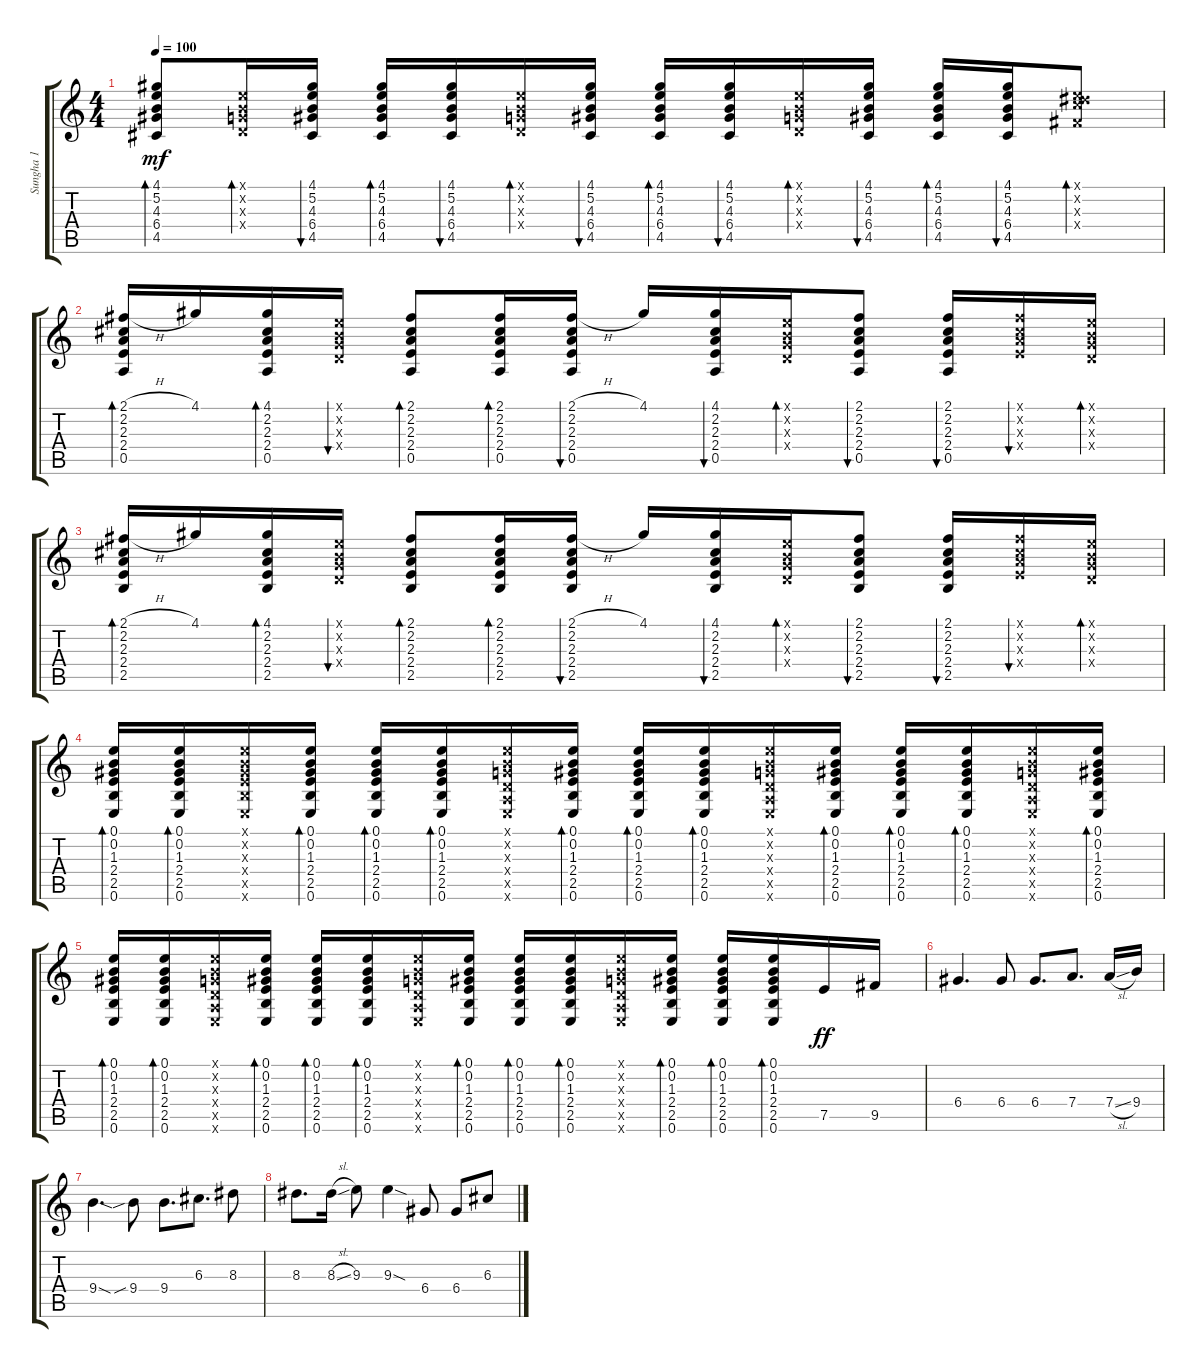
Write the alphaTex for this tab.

\track ("Sungha 1" "Sungha 1") {instrument acousticguitarsteel}
\staff {score tabs}
\tuning (E4 B3 G3 D3 A2 E2) {hide}
\ts (4 4)
\tempo 100
\clef g2
\ks c
(4.1 5.2 4.3 6.4 4.5).8{bd 30 dy mf} (0.1{x} 0.2{x} 0.3{x} 0.4{x}).16{bd 30} (4.1 5.2 4.3 6.4 4.5).16{bu 30} (4.1 5.2 4.3 6.4 4.5).16{bd 30} (4.1 5.2 4.3 6.4 4.5).16{bu 30} (0.1{x} 0.2{x} 0.3{x} 0.4{x}).16{bd 30} (4.1 5.2 4.3 6.4 4.5).16{bu 30} (4.1 5.2 4.3 6.4 4.5).16{bd 30} (4.1 5.2 4.3 6.4 4.5).16{bu 30} (0.1{x} 0.2{x} 0.3{x} 0.4{x}).16{bd 30} (4.1 5.2 4.3 6.4 4.5).16{bu 30} (4.1 5.2 4.3 6.4 4.5).16{bd 30} (4.1 5.2 4.3 6.4 4.5).16{bu 30} (0.1{x} 4.2{x} 5.3{x} 4.4{x}).8{bd 30} |
(2.1{h} 2.2 2.3 2.4 0.5).16{bd 30} 4.1.16 (4.1 2.2 2.3 2.4 0.5).16{bd 30} (0.1{x} 0.2{x} 0.3{x} 0.4{x}).16{bu 30} (2.1 2.2 2.3 2.4 0.5).8{bd 30} (2.1 2.2 2.3 2.4 0.5).16{bd 30} (2.1{h} 2.2 2.3 2.4 0.5).16{bu 30} 4.1.16 (4.1 2.2 2.3 2.4 0.5).16{bu 30} (0.1{x} 0.2{x} 0.3{x} 0.4{x}).16{bd 30} (2.1 2.2 2.3 2.4 0.5).8{bu 30} (2.1 2.2 2.3 2.4 0.5).16{bu 30} (2.1{x} 2.2{x} 2.3{x} 2.4{x}).16{bu 30} (0.1{x} 0.2{x} 0.3{x} 0.4{x}).16{bd 30} |
(2.1{h} 2.2 2.3 2.4 2.5).16{bd 30} 4.1.16 (4.1 2.2 2.3 2.4 2.5).16{bd 30} (0.1{x} 0.2{x} 0.3{x} 0.4{x}).16{bu 30} (2.1 2.2 2.3 2.4 2.5).8{bd 30} (2.1 2.2 2.3 2.4 2.5).16{bd 30} (2.1{h} 2.2 2.3 2.4 2.5).16{bu 30} 4.1.16 (4.1 2.2 2.3 2.4 2.5).16{bu 30} (0.1{x} 0.2{x} 0.3{x} 0.4{x}).16{bd 30} (2.1 2.2 2.3 2.4 2.5).8{bu 30} (2.1 2.2 2.3 2.4 2.5).16{bu 30} (2.1{x} 2.2{x} 2.3{x} 2.4{x}).16{bu 30} (0.1{x} 0.2{x} 0.3{x} 0.4{x}).16{bd 30} |
(0.1 0.2 1.3 2.4 2.5 0.6).16{bd 30} (0.1 0.2 1.3 2.4 2.5 0.6).16{bd 30} (0.1{x} 0.2{x} 1.3{x} 2.4{x} 2.5{x} 0.6{x}).16 (0.1 0.2 1.3 2.4 2.5 0.6).16{bd 30} (0.1 0.2 1.3 2.4 2.5 0.6).16{bd 30} (0.1 0.2 1.3 2.4 2.5 0.6).16{bd 30} (0.1{x} 0.2{x} 0.3{x} 0.4{x} 0.5{x} 0.6{x}).16 (0.1 0.2 1.3 2.4 2.5 0.6).16{bd 30} (0.1 0.2 1.3 2.4 2.5 0.6).16{bd 30} (0.1 0.2 1.3 2.4 2.5 0.6).16{bd 30} (0.1{x} 0.2{x} 0.3{x} 0.4{x} 0.5{x} 0.6{x}).16 (0.1 0.2 1.3 2.4 2.5 0.6).16{bd 30} (0.1 0.2 1.3 2.4 2.5 0.6).16{bd 30} (0.1 0.2 1.3 2.4 2.5 0.6).16{bd 30} (0.1{x} 0.2{x} 0.3{x} 0.4{x} 0.5{x} 0.6{x}).16 (0.1 0.2 1.3 2.4 2.5 0.6).16{bd 30} |
(0.1 0.2 1.3 2.4 2.5 0.6).16{bd 30} (0.1 0.2 1.3 2.4 2.5 0.6).16{bd 30} (0.1{x} 0.2{x} 0.3{x} 0.4{x} 0.5{x} 0.6{x}).16 (0.1 0.2 1.3 2.4 2.5 0.6).16{bd 30} (0.1 0.2 1.3 2.4 2.5 0.6).16{bd 30} (0.1 0.2 1.3 2.4 2.5 0.6).16{bd 30} (0.1{x} 0.2{x} 0.3{x} 0.4{x} 0.5{x} 0.6{x}).16 (0.1 0.2 1.3 2.4 2.5 0.6).16{bd 30} (0.1 0.2 1.3 2.4 2.5 0.6).16{bd 30} (0.1 0.2 1.3 2.4 2.5 0.6).16{bd 30} (0.1{x} 0.2{x} 0.3{x} 0.4{x} 0.5{x} 0.6{x}).16 (0.1 0.2 1.3 2.4 2.5 0.6).16{bd 30} (0.1 0.2 1.3 2.4 2.5 0.6).16{bd 30} (0.1 0.2 1.3 2.4 2.5 0.6).16{bd 30} 7.5.16{dy ff} 9.5.16 |
6.4.4{d} 6.4.8 6.4.8{d} 7.4.8{d} 7.4{sl}.16 9.4.16 |
9.4{sod}.4{d} 9.4{sib}.8 9.4.8{d} 6.3.8{d} 8.3.8 |
8.3.8{d} 8.3{sl}.16 9.3.8 9.3{sod}.4 6.4.8 6.4.8 6.3.8
